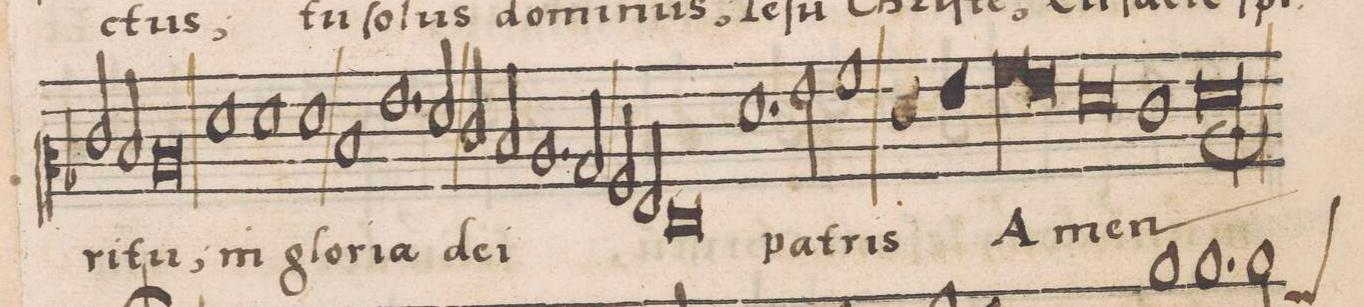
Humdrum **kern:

**kern	**text
*I"CANTVS	*
*clefC2	*
*k[b-]	*
*met(C|)	*
*M3/1	*
2e/	-ri-
2d/	.
0c/	-tu,
=152-	=152-
1f\	in
1f\	glo-
1f\	-ri-
=153-	=153-
1d/	-a
1.g\	de-
2f/	-i
=154-	=154-
2e/	.
2d/	.
1.c/	.
2B-/	.
=155-	=155-
2A/	.
2G/	.
0F/	.
=156-	=156-
1.f\	pa-
2g\	.
1a\	-tris
=157-	=157-
*col	*
1f\	.
1g\	.
0a\	A-
=158-	=158-
0g\	.
*Xcol	*
=159-	=159-
0f\	-men
1e\	.
=160-	=160-
0.f\;<	.
==	==
*-	*-
